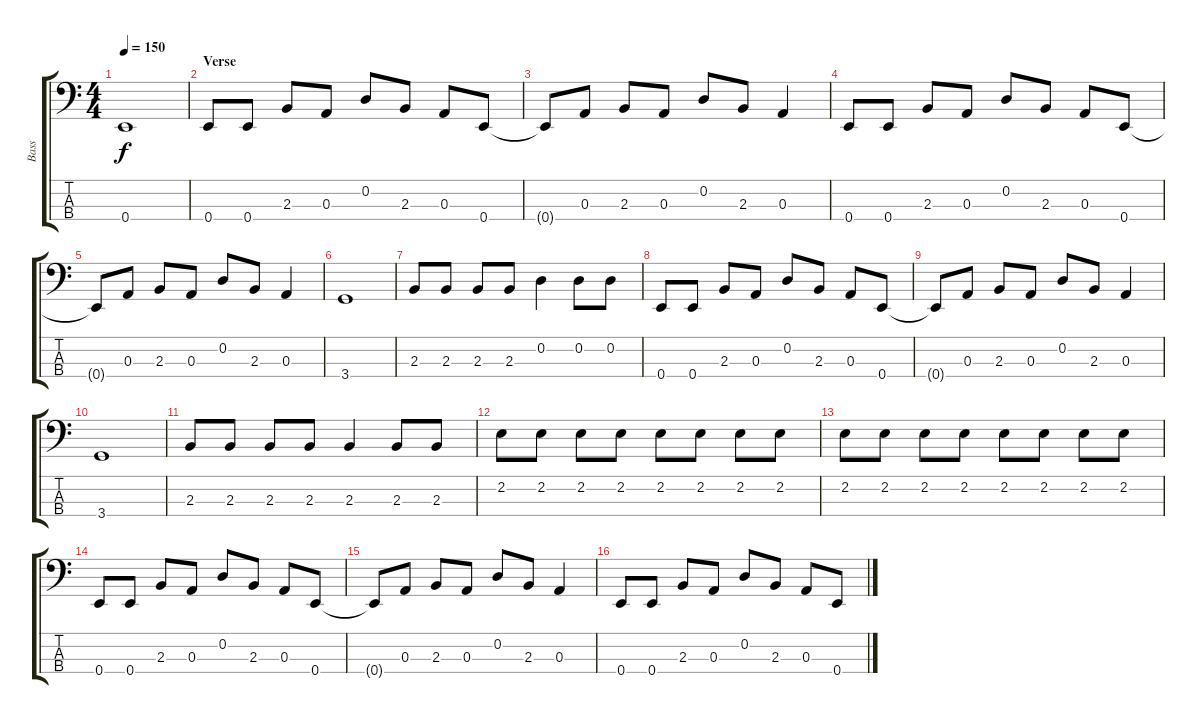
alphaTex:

\track ("Bass" "Bass") {instrument electricbassfinger}
\staff {score tabs}
\tuning (G2 D2 A1 E1) {hide}
\ts (4 4)
\tempo 150
\clef f4
\ks c
0.4{t}.1{dy f} |
\section ("" "Verse")
0.4.8 0.4.8 2.3.8 0.3.8 0.2.8 2.3.8 0.3.8 0.4.8 |
0.4{t}.8 0.3.8 2.3.8 0.3.8 0.2.8 2.3.8 0.3.4 |
0.4.8 0.4.8 2.3.8 0.3.8 0.2.8 2.3.8 0.3.8 0.4.8 |
0.4{t}.8 0.3.8 2.3.8 0.3.8 0.2.8 2.3.8 0.3.4 |
3.4.1 |
2.3.8 2.3.8 2.3.8 2.3.8 0.2.4 0.2.8 0.2.8 |
0.4.8 0.4.8 2.3.8 0.3.8 0.2.8 2.3.8 0.3.8 0.4.8 |
0.4{t}.8 0.3.8 2.3.8 0.3.8 0.2.8 2.3.8 0.3.4 |
3.4.1 |
2.3.8 2.3.8 2.3.8 2.3.8 2.3.4 2.3.8 2.3.8 |
2.2.8 2.2.8 2.2.8 2.2.8 2.2.8 2.2.8 2.2.8 2.2.8 |
2.2.8 2.2.8 2.2.8 2.2.8 2.2.8 2.2.8 2.2.8 2.2.8 |
0.4.8 0.4.8 2.3.8 0.3.8 0.2.8 2.3.8 0.3.8 0.4.8 |
0.4{t}.8 0.3.8 2.3.8 0.3.8 0.2.8 2.3.8 0.3.4 |
0.4.8 0.4.8 2.3.8 0.3.8 0.2.8 2.3.8 0.3.8 0.4.8
